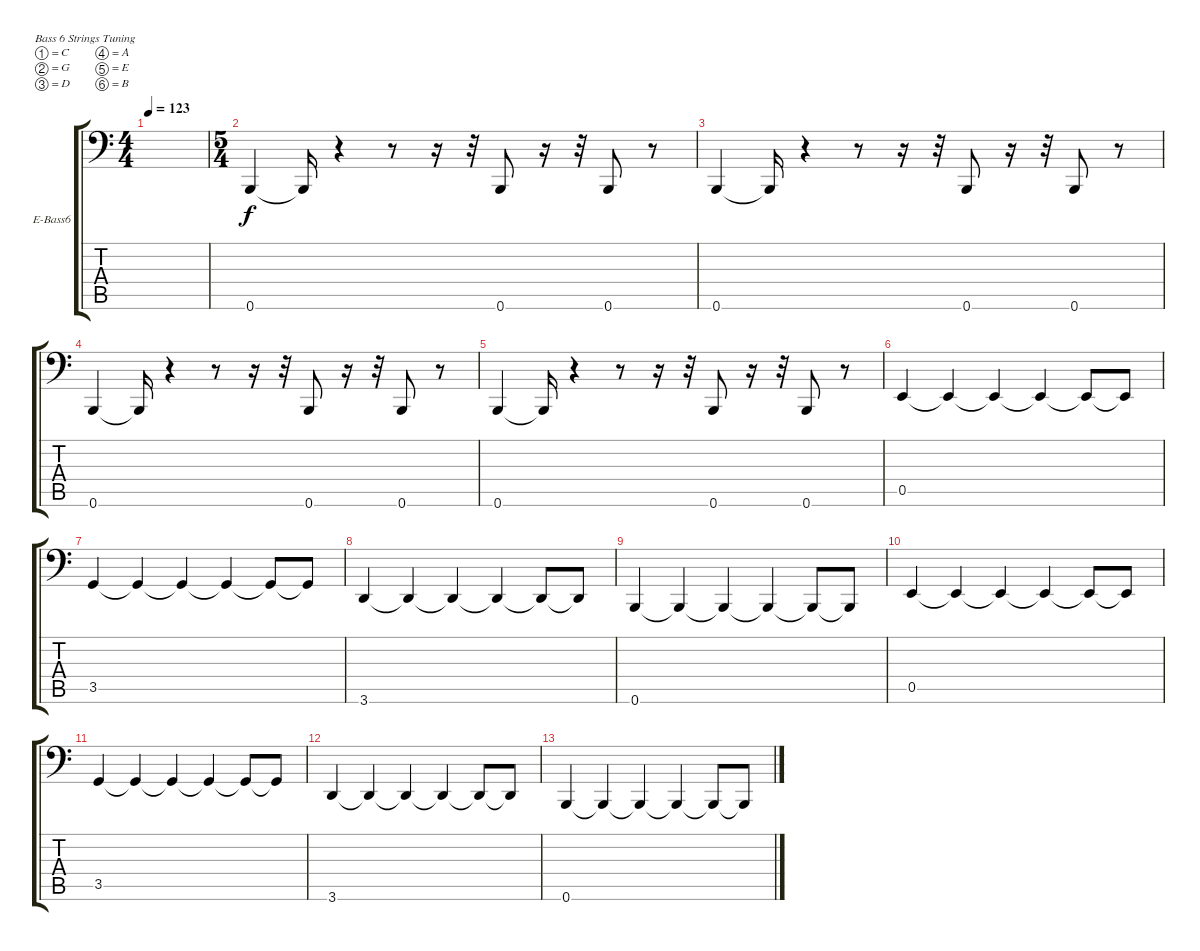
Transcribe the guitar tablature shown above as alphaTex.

\defaultSystemsLayout 4
\bracketExtendMode groupsimilarinstruments
\firstSystemTrackNameOrientation horizontal
\otherSystemsTrackNameOrientation horizontal
\track ("Electric Bass" "E-Bass6") {instrument electricbassfinger}
\staff {score tabs}
\tuning (C3 G2 D2 A1 E1 B0)
\ts (4 4)
\tempo 123
\clef f4
\ks c
|
\ts (5 4)
0.6.4 0.6{t}.16 r.4 r.8 r.16 r.32 0.6.8 r.16 r.32 0.6.8 r.8 |
0.6.4 0.6{t}.16 r.4 r.8 r.16 r.32 0.6.8 r.16 r.32 0.6.8 r.8 |
0.6.4 0.6{t}.16 r.4 r.8 r.16 r.32 0.6.8 r.16 r.32 0.6.8 r.8 |
0.6.4 0.6{t}.16 r.4 r.8 r.16 r.32 0.6.8 r.16 r.32 0.6.8 r.8 |
0.5.4 0.5{t}.4 0.5{t}.4 0.5{t}.4 0.5{t}.8 0.5{t}.8 |
3.5.4 3.5{t}.4 3.5{t}.4 3.5{t}.4 3.5{t}.8 3.5{t}.8 |
3.6.4 3.6{t}.4 3.6{t}.4 3.6{t}.4 3.6{t}.8 3.6{t}.8 |
0.6.4 0.6{t}.4 0.6{t}.4 0.6{t}.4 0.6{t}.8 0.6{t}.8 |
0.5.4 0.5{t}.4 0.5{t}.4 0.5{t}.4 0.5{t}.8 0.5{t}.8 |
3.5.4 3.5{t}.4 3.5{t}.4 3.5{t}.4 3.5{t}.8 3.5{t}.8 |
3.6.4 3.6{t}.4 3.6{t}.4 3.6{t}.4 3.6{t}.8 3.6{t}.8 |
0.6.4 0.6{t}.4 0.6{t}.4 0.6{t}.4 0.6{t}.8 0.6{t}.8
